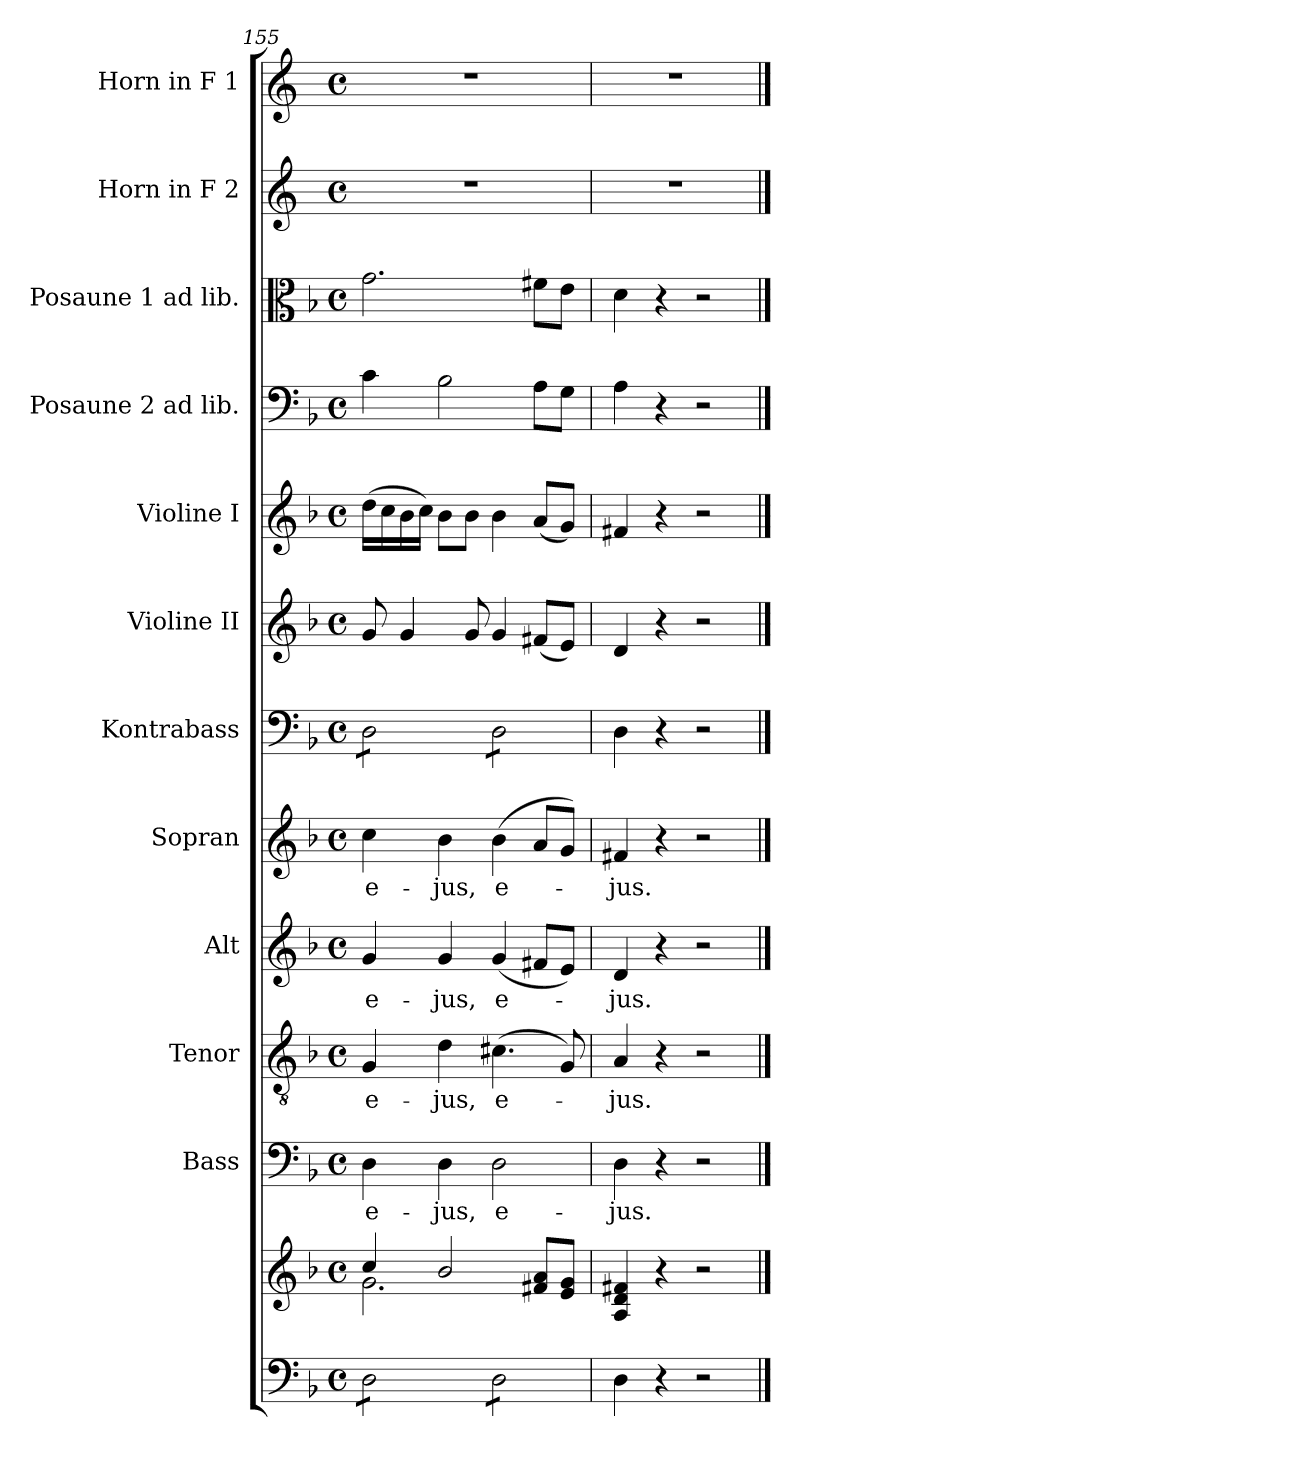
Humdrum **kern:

**kern	**kern	**kern	**text	**kern	**text	**kern	**text	**kern	**text	**kern	**kern	**kern	**kern	**kern	**kern	**kern
*part12	*part12	*part11	*part11	*part10	*part10	*part9	*part9	*part8	*part8	*part7	*part6	*part5	*part4	*part3	*part2	*part1
*staff13	*staff12	*staff11	*staff11	*staff10	*staff10	*staff9	*staff9	*staff8	*staff8	*staff7	*staff6	*staff5	*staff4	*staff3	*staff2	*staff1
*	*	*I"Bass	*	*I"Tenor	*	*I"Alt	*	*I"Sopran	*	*I"Kontrabass	*I"Violine II	*I"Violine I	*I"Posaune 2 ad lib.	*I"Posaune 1 ad lib.	*I"Horn in F 2	*I"Horn in F 1
*	*	*I'B.	*	*I'T.	*	*I'A.	*	*I'S.	*	*I'Kb.	*I'Vl. II	*I'Vl. I	*I'Pos. 2	*I'Pos. 1	*I'Hrn. F 2	*I'Hrn. F 1
*clefF4	*clefG2	*clefF4	*	*clefGv2	*	*clefG2	*	*clefG2	*	*clefF4	*clefG2	*clefG2	*clefF4	*clefC3	*clefG2	*clefG2
*	*	*	*	*	*	*	*	*	*	*ITrd7c12	*	*	*	*	*ITrd4c7	*ITrd4c7
*k[b-]	*k[b-]	*k[b-]	*	*k[b-]	*	*k[b-]	*	*k[b-]	*	*k[b-]	*k[b-]	*k[b-]	*k[b-]	*k[b-]	*k[b-]	*k[b-]
*F:	*F:	*F:	*	*F:	*	*F:	*	*F:	*	*F:	*F:	*F:	*F:	*F:	*F:	*F:
*M4/4	*M4/4	*M4/4	*	*M4/4	*	*M4/4	*	*M4/4	*	*M4/4	*M4/4	*M4/4	*M4/4	*M4/4	*M4/4	*M4/4
*met(c)	*met(c)	*met(c)	*	*met(c)	*	*met(c)	*	*met(c)	*	*met(c)	*met(c)	*met(c)	*met(c)	*met(c)	*met(c)	*met(c)
=155	=155	=155	=155	=155	=155	=155	=155	=155	=155	=155	=155	=155	=155	=155	=155	=155
*	*^	*	*	*	*	*	*	*	*	*	*	*	*	*	*	*
!	!	!	!	!LO:LY:b	!	!LO:LY:b	!	!LO:LY:b	!	!LO:LY:b	!	!	!	!	!	!	!
*tremolo	*	*	*	*	*	*	*	*	*	*	*	*	*	*	*	*	*
*	*	*	*	*	*	*	*	*	*	*	*tremolo	*	*	*	*	*	*
8D\L	4cc/	2.g\	4D\	e-	4G/	e-	4g/	e-	4cc\	e-	8DD\L	8g/	(>16dd\LL	4c\	2.g\	1r	1r
.	.	.	.	.	.	.	.	.	.	.	.	.	16cc\	.	.	.	.
8D\	.	.	.	.	.	.	.	.	.	.	8DD\	4g/	16b-\	.	.	.	.
.	.	.	.	.	.	.	.	.	.	.	.	.	16cc\JJ)	.	.	.	.
!	!	!	!	!LO:LY:b	!	!LO:LY:b	!	!LO:LY:b	!	!LO:LY:b	!	!	!	!	!	!	!
8D\	2b-/	.	4D\	-jus,	4d\	-jus,	4g/	-jus,	4b-\	-jus,	8DD\	.	8b-\L	2B-\	.	.	.
8D\J	.	.	.	.	.	.	.	.	.	.	8DD\J	8g/	8b-\J	.	.	.	.
!	!	!	!	!LO:LY:b	!	!LO:LY:b	!	!LO:LY:b	!	!LO:LY:b	!	!	!	!	!	!	!
8D\L	.	.	2D\	e-	(>4.c#X\	e-	(<4g/	e-	(>4b-\	e-	8DD\L	4g/	4b-\	.	.	.	.
8D\	.	.	.	.	.	.	.	.	.	.	8DD\	.	.	.	.	.	.
8D\	8f#X/ 8a/L	4ryy	.	.	.	.	8f#X/L	.	8a/L	.	8DD\	(<8f#X/L	(<8a/L	8A\L	8f#X\L	.	.
8D\J	8e/ 8g/J	.	.	.	8G/)	.	8e/J)	.	8g/J)	.	8DD\J	8e/J)	8g/J)	8G\J	8e\J	.	.
*	*	*	*	*	*	*	*	*	*	*	*Xtremolo	*	*	*	*	*	*
*Xtremolo	*	*	*	*	*	*	*	*	*	*	*	*	*	*	*	*	*
*	*v	*v	*	*	*	*	*	*	*	*	*	*	*	*	*	*	*
=156	=156	=156	=156	=156	=156	=156	=156	=156	=156	=156	=156	=156	=156	=156	=156	=156
!	!	!	!LO:LY:b	!	!LO:LY:b	!	!LO:LY:b	!	!LO:LY:b	!	!	!	!	!	!	!
4D\	4A/ 4d/ 4f#X/	4D\	-jus.	4A/	-jus.	4d/	-jus.	4f#X/	-jus.	4DD\	4d/	4f#X/	4A\	4d\	1r	1r
4r	4r	4r	.	4r	.	4r	.	4r	.	4r	4r	4r	4r	4r	.	.
2r	2r	2r	.	2r	.	2r	.	2r	.	2r	2r	2r	2r	2r	.	.
==	==	==	==	==	==	==	==	==	==	==	==	==	==	==	==	==
*-	*-	*-	*-	*-	*-	*-	*-	*-	*-	*-	*-	*-	*-	*-	*-	*-
